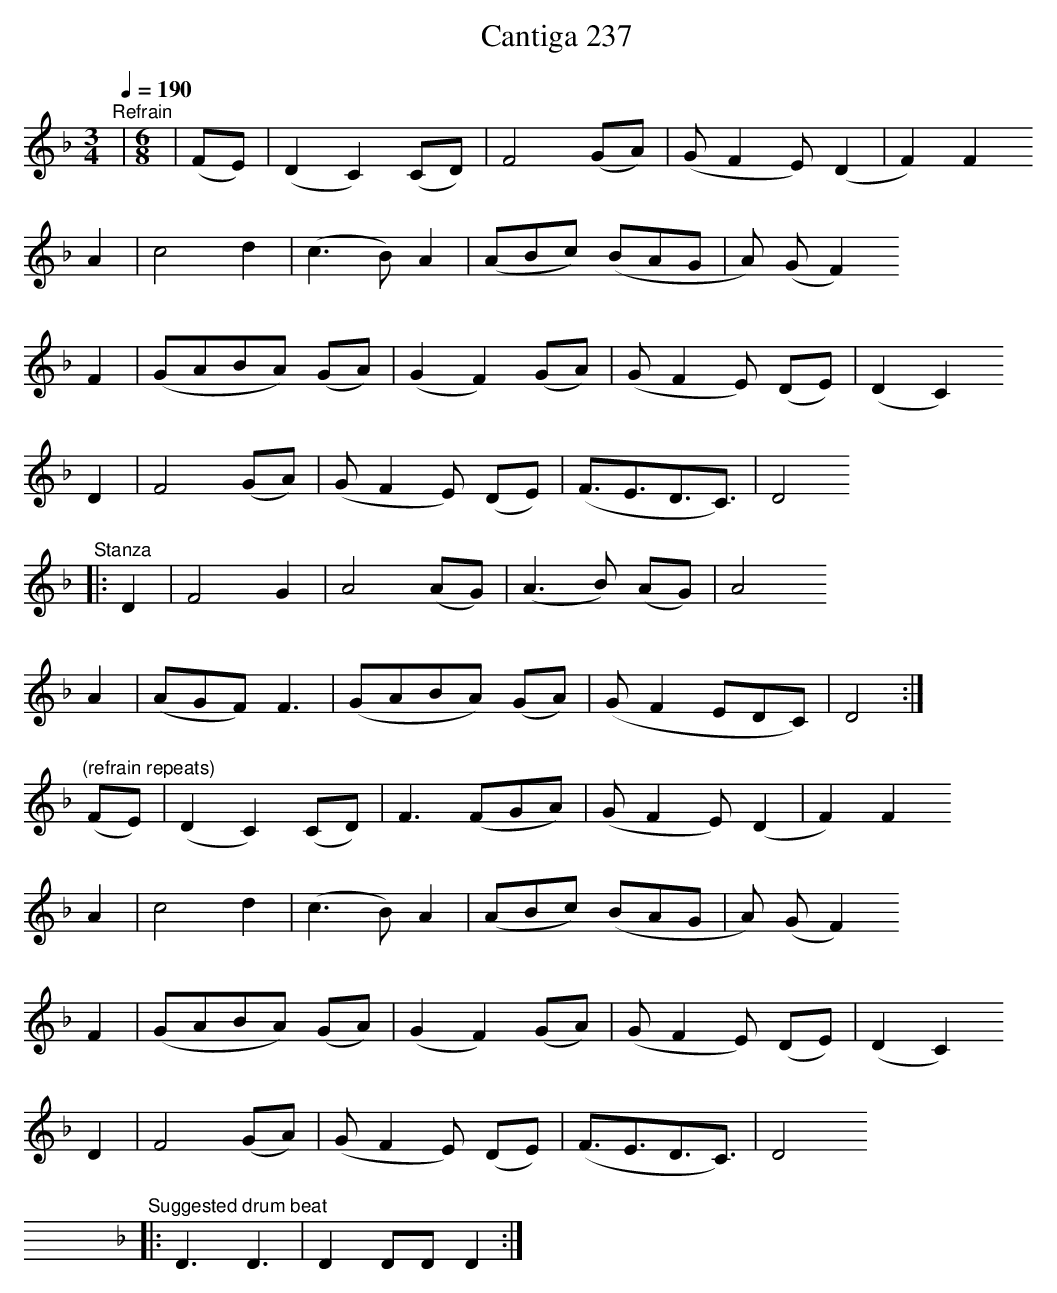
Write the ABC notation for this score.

X:1
T:Cantiga 237
%%score 1
L:1/4
M:3/4
Q:190
P:AA
V:1 clef=treble transpose=24
V:2 claf=treble
V:3 clef=perc
K:F
P:A
[V:1] \
"^Refrain" \
| [M:6/8] | (F/E/) | (DC) (C/D/) | F2 (G/A/) | (G/FE/) (D | F) F
A | c2 d | (c3/B/) A | (A/B/c/) (B/A/G/ | A/) (G/F)
F | (G/A/B/A/) (G/A/) | (GF) (G/A/) | (G/FE/) (D/E/) | (DC)
D | F2 (G/A/) | (G/FE/) (D/E/) | (F3/4E3/4D3/4C3/4) | D2
"^Stanza" \
|: D | F2 G | A2 (A/G/) | (A3/B/) (A/G/) | A2
A | (A/G/F/) F3/ | (G/A/B/A/) (G/A/) | (G/FE/D/C/) | D2 :|
"^(refrain repeats)"
(F/E/) | (DC) (C/D/) | F3/ (F/G/A/) | (G/FE/) (D | F) F
A | c2 d | (c3/B/) A | (A/B/c/) (B/A/G/ | A/) (G/F)
F | (G/A/B/A/) (G/A/) | (GF) (G/A/) | (G/FE/) (D/E/) | (DC)
D | F2 (G/A/) | (G/FE/) (D/E/) | (F3/4E3/4D3/4C3/4) | D2
[V:2] \
+ppp+ [D,A,Ddad']144
[V:3] \
[M:6/8] +mp+ z |: |1-23 [M:6/8] [DE]3/[E]3/ | [M:3/4] [CE]E/E/E :|  [DE]3/[E]3/ | [CE]2
P:B
"^Suggested drum beat" [K:C][V:1 clef=none] \
|: D3/ D3/ | DD/D/D :|
